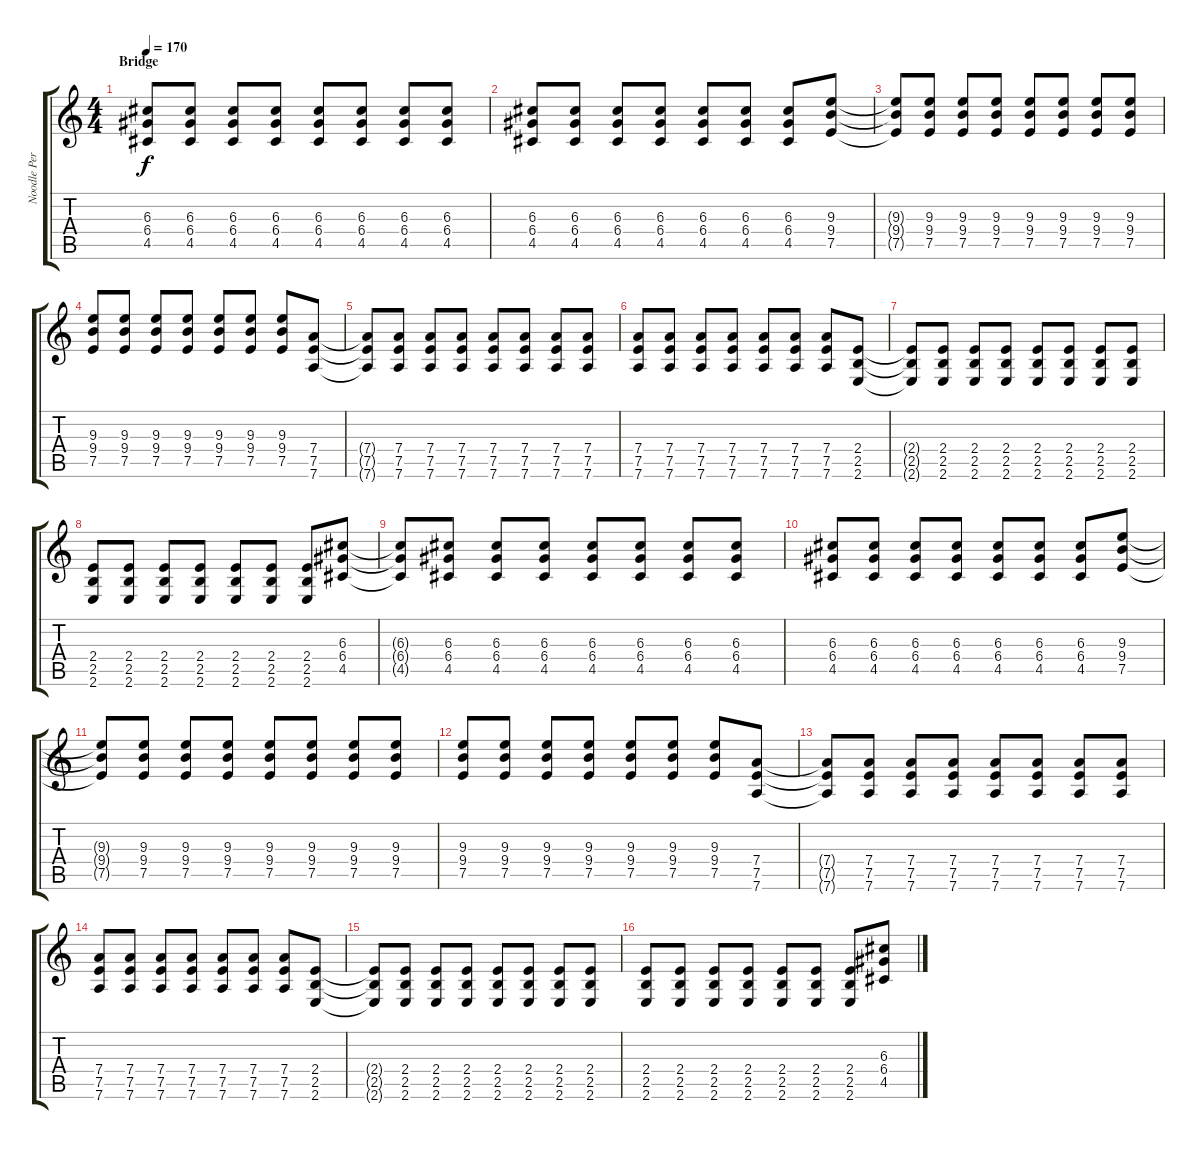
\track ("Noodle Perez" "Noodle Per") {instrument distortionguitar}
\staff {score tabs}
\tuning (E4 B3 G3 D3 A2 D2) {hide}
\ts (4 4)
\section ("" "Bridge")
\tempo 170
\clef g2
\ks c
(6.3{t} 6.4{t} 4.5{t}).8{dy f} (6.3 6.4 4.5).8 (6.3 6.4 4.5).8 (6.3 6.4 4.5).8 (6.3 6.4 4.5).8 (6.3 6.4 4.5).8 (6.3 6.4 4.5).8 (6.3 6.4 4.5).8 |
(6.3 6.4 4.5).8 (6.3 6.4 4.5).8 (6.3 6.4 4.5).8 (6.3 6.4 4.5).8 (6.3 6.4 4.5).8 (6.3 6.4 4.5).8 (6.3 6.4 4.5).8 (9.3 9.4 7.5).8 |
(9.3{t} 9.4{t} 7.5{t}).8 (9.3 9.4 7.5).8 (9.3 9.4 7.5).8 (9.3 9.4 7.5).8 (9.3 9.4 7.5).8 (9.3 9.4 7.5).8 (9.3 9.4 7.5).8 (9.3 9.4 7.5).8 |
(9.3 9.4 7.5).8 (9.3 9.4 7.5).8 (9.3 9.4 7.5).8 (9.3 9.4 7.5).8 (9.3 9.4 7.5).8 (9.3 9.4 7.5).8 (9.3 9.4 7.5).8 (7.4 7.5 7.6).8 |
(7.4{t} 7.5{t} 7.6{t}).8 (7.4 7.5 7.6).8 (7.4 7.5 7.6).8 (7.4 7.5 7.6).8 (7.4 7.5 7.6).8 (7.4 7.5 7.6).8 (7.4 7.5 7.6).8 (7.4 7.5 7.6).8 |
(7.4 7.5 7.6).8 (7.4 7.5 7.6).8 (7.4 7.5 7.6).8 (7.4 7.5 7.6).8 (7.4 7.5 7.6).8 (7.4 7.5 7.6).8 (7.4 7.5 7.6).8 (2.4 2.5 2.6).8 |
(2.4{t} 2.5{t} 2.6{t}).8 (2.4 2.5 2.6).8 (2.4 2.5 2.6).8 (2.4 2.5 2.6).8 (2.4 2.5 2.6).8 (2.4 2.5 2.6).8 (2.4 2.5 2.6).8 (2.4 2.5 2.6).8 |
(2.4 2.5 2.6).8 (2.4 2.5 2.6).8 (2.4 2.5 2.6).8 (2.4 2.5 2.6).8 (2.4 2.5 2.6).8 (2.4 2.5 2.6).8 (2.4 2.5 2.6).8 (6.3 6.4 4.5).8 |
(6.3{t} 6.4{t} 4.5{t}).8 (6.3 6.4 4.5).8 (6.3 6.4 4.5).8 (6.3 6.4 4.5).8 (6.3 6.4 4.5).8 (6.3 6.4 4.5).8 (6.3 6.4 4.5).8 (6.3 6.4 4.5).8 |
(6.3 6.4 4.5).8 (6.3 6.4 4.5).8 (6.3 6.4 4.5).8 (6.3 6.4 4.5).8 (6.3 6.4 4.5).8 (6.3 6.4 4.5).8 (6.3 6.4 4.5).8 (9.3 9.4 7.5).8 |
(9.3{t} 9.4{t} 7.5{t}).8 (9.3 9.4 7.5).8 (9.3 9.4 7.5).8 (9.3 9.4 7.5).8 (9.3 9.4 7.5).8 (9.3 9.4 7.5).8 (9.3 9.4 7.5).8 (9.3 9.4 7.5).8 |
(9.3 9.4 7.5).8 (9.3 9.4 7.5).8 (9.3 9.4 7.5).8 (9.3 9.4 7.5).8 (9.3 9.4 7.5).8 (9.3 9.4 7.5).8 (9.3 9.4 7.5).8 (7.4 7.5 7.6).8 |
(7.4{t} 7.5{t} 7.6{t}).8 (7.4 7.5 7.6).8 (7.4 7.5 7.6).8 (7.4 7.5 7.6).8 (7.4 7.5 7.6).8 (7.4 7.5 7.6).8 (7.4 7.5 7.6).8 (7.4 7.5 7.6).8 |
(7.4 7.5 7.6).8 (7.4 7.5 7.6).8 (7.4 7.5 7.6).8 (7.4 7.5 7.6).8 (7.4 7.5 7.6).8 (7.4 7.5 7.6).8 (7.4 7.5 7.6).8 (2.4 2.5 2.6).8 |
(2.4{t} 2.5{t} 2.6{t}).8 (2.4 2.5 2.6).8 (2.4 2.5 2.6).8 (2.4 2.5 2.6).8 (2.4 2.5 2.6).8 (2.4 2.5 2.6).8 (2.4 2.5 2.6).8 (2.4 2.5 2.6).8 |
(2.4 2.5 2.6).8 (2.4 2.5 2.6).8 (2.4 2.5 2.6).8 (2.4 2.5 2.6).8 (2.4 2.5 2.6).8 (2.4 2.5 2.6).8 (2.4 2.5 2.6).8 (6.3 6.4 4.5).8
